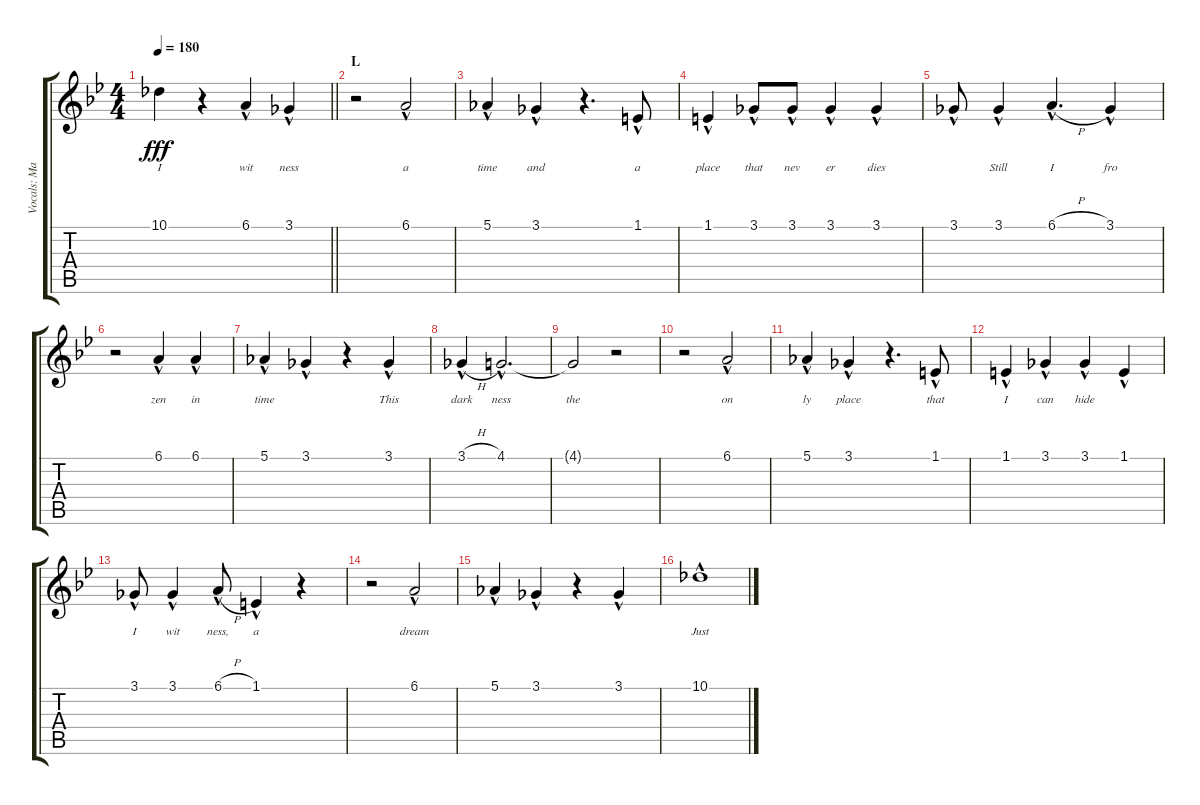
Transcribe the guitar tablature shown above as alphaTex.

\track ("Vocals: Martin" "Vocals: Ma") {instrument lead2sawtooth}
\staff {score tabs}
\tuning (Eb4 Bb3 Gb3 Db3 Ab2 Eb2) {hide}
\ts (4 4)
\tempo 180
\clef g2
\barLineRight lightlight
\ks bb
10.1{t}.4{lyrics (0 "I") lyrics (1 "") lyrics (2 "") lyrics (3 "") lyrics (4 "") dy fff} r.4 6.1{hac}.4{lyrics (0 "wit") lyrics (1 "") lyrics (2 "") lyrics (3 "") lyrics (4 "")} 3.1{hac}.4{lyrics (0 "ness") lyrics (1 "") lyrics (2 "") lyrics (3 "") lyrics (4 "")} |
\section ("" "L")
r.2 6.1{hac}.2{lyrics (0 "a") lyrics (1 "") lyrics (2 "") lyrics (3 "") lyrics (4 "")} |
5.1{hac}.4{lyrics (0 "time") lyrics (1 "") lyrics (2 "") lyrics (3 "") lyrics (4 "")} 3.1{hac}.4{lyrics (0 "and") lyrics (1 "") lyrics (2 "") lyrics (3 "") lyrics (4 "")} r.4{d} 1.1{hac}.8{lyrics (0 "a") lyrics (1 "") lyrics (2 "") lyrics (3 "") lyrics (4 "")} |
1.1{hac}.4{lyrics (0 "place") lyrics (1 "") lyrics (2 "") lyrics (3 "") lyrics (4 "")} 3.1{hac}.8{lyrics (0 "that") lyrics (1 "") lyrics (2 "") lyrics (3 "") lyrics (4 "")} 3.1{hac}.8{lyrics (0 "nev") lyrics (1 "") lyrics (2 "") lyrics (3 "") lyrics (4 "")} 3.1{hac}.4{lyrics (0 "er") lyrics (1 "") lyrics (2 "") lyrics (3 "") lyrics (4 "")} 3.1{hac}.4{lyrics (0 "dies") lyrics (1 "") lyrics (2 "") lyrics (3 "") lyrics (4 "")} |
3.1{hac}.8{lyrics (0 "") lyrics (1 "") lyrics (2 "") lyrics (3 "") lyrics (4 "")} 3.1{hac}.4{lyrics (0 "Still") lyrics (1 "") lyrics (2 "") lyrics (3 "") lyrics (4 "")} 6.1{h hac}.4{d lyrics (0 "I") lyrics (1 "") lyrics (2 "") lyrics (3 "") lyrics (4 "")} 3.1{hac}.4{lyrics (0 "fro") lyrics (1 "") lyrics (2 "") lyrics (3 "") lyrics (4 "")} |
r.2 6.1{hac}.4{lyrics (0 "zen") lyrics (1 "") lyrics (2 "") lyrics (3 "") lyrics (4 "")} 6.1{hac}.4{lyrics (0 "in") lyrics (1 "") lyrics (2 "") lyrics (3 "") lyrics (4 "")} |
5.1{hac}.4{lyrics (0 "time") lyrics (1 "") lyrics (2 "") lyrics (3 "") lyrics (4 "")} 3.1{hac}.4{lyrics (0 "") lyrics (1 "") lyrics (2 "") lyrics (3 "") lyrics (4 "")} r.4 3.1{hac}.4{lyrics (0 "This") lyrics (1 "") lyrics (2 "") lyrics (3 "") lyrics (4 "")} |
3.1{h hac}.4{lyrics (0 "dark") lyrics (1 "") lyrics (2 "") lyrics (3 "") lyrics (4 "")} 4.1{hac}.2{d lyrics (0 "ness") lyrics (1 "") lyrics (2 "") lyrics (3 "") lyrics (4 "")} |
4.1{t}.2{lyrics (0 "the") lyrics (1 "") lyrics (2 "") lyrics (3 "") lyrics (4 "")} r.2 |
r.2 6.1{hac}.2{lyrics (0 "on") lyrics (1 "") lyrics (2 "") lyrics (3 "") lyrics (4 "")} |
5.1{hac}.4{lyrics (0 "ly") lyrics (1 "") lyrics (2 "") lyrics (3 "") lyrics (4 "")} 3.1{hac}.4{lyrics (0 "place") lyrics (1 "") lyrics (2 "") lyrics (3 "") lyrics (4 "")} r.4{d} 1.1{hac}.8{lyrics (0 "that") lyrics (1 "") lyrics (2 "") lyrics (3 "") lyrics (4 "")} |
1.1{hac}.4{lyrics (0 "I") lyrics (1 "") lyrics (2 "") lyrics (3 "") lyrics (4 "")} 3.1{hac}.4{lyrics (0 "can") lyrics (1 "") lyrics (2 "") lyrics (3 "") lyrics (4 "")} 3.1{hac}.4{lyrics (0 "hide") lyrics (1 "") lyrics (2 "") lyrics (3 "") lyrics (4 "")} 1.1{hac}.4{lyrics (0 "") lyrics (1 "") lyrics (2 "") lyrics (3 "") lyrics (4 "")} |
3.1{hac}.8{lyrics (0 "I") lyrics (1 "") lyrics (2 "") lyrics (3 "") lyrics (4 "")} 3.1{hac}.4{lyrics (0 "wit") lyrics (1 "") lyrics (2 "") lyrics (3 "") lyrics (4 "")} 6.1{h hac}.8{lyrics (0 "ness,") lyrics (1 "") lyrics (2 "") lyrics (3 "") lyrics (4 "")} 1.1{hac}.4{lyrics (0 "a") lyrics (1 "") lyrics (2 "") lyrics (3 "") lyrics (4 "")} r.4 |
r.2 6.1{hac}.2{lyrics (0 "dream") lyrics (1 "") lyrics (2 "") lyrics (3 "") lyrics (4 "")} |
5.1{hac}.4{lyrics (0 "") lyrics (1 "") lyrics (2 "") lyrics (3 "") lyrics (4 "")} 3.1{hac}.4{lyrics (0 "") lyrics (1 "") lyrics (2 "") lyrics (3 "") lyrics (4 "")} r.4 3.1{hac}.4{lyrics (0 "") lyrics (1 "") lyrics (2 "") lyrics (3 "") lyrics (4 "")} |
10.1{hac}.1{lyrics (0 "Just") lyrics (1 "") lyrics (2 "") lyrics (3 "") lyrics (4 "")}
